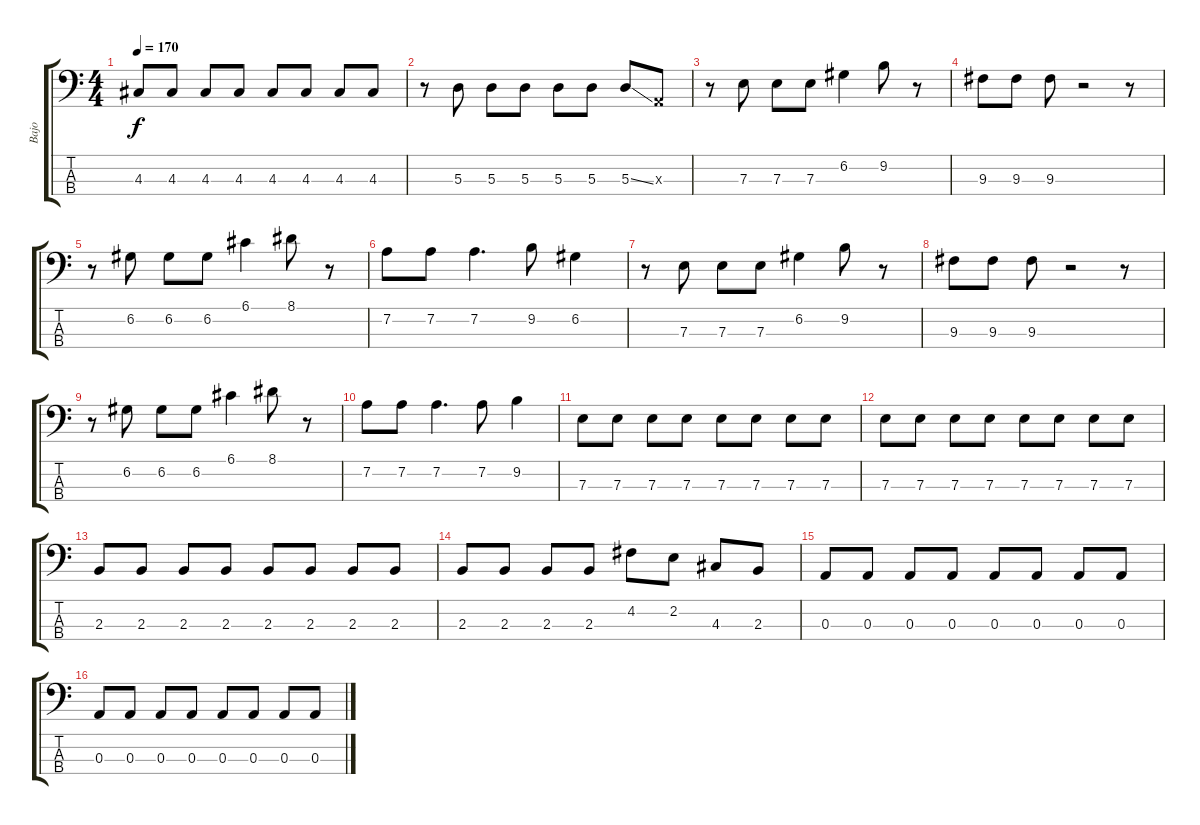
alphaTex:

\track ("Bajo" "Bajo") {instrument electricbassfinger}
\staff {score tabs}
\tuning (G2 D2 A1 E1) {hide}
\ts (4 4)
\tempo 170
\clef f4
\ks c
4.3.8{dy f} 4.3.8 4.3.8 4.3.8 4.3.8 4.3.8 4.3.8 4.3.8 |
r.8 5.3.8 5.3.8 5.3.8 5.3.8 5.3.8 5.3{ss}.8 0.3{x}.8 |
r.8 7.3.8 7.3.8 7.3.8 6.2.4 9.2.8 r.8 |
9.3.8 9.3.8 9.3.8 r.2 r.8 |
r.8 6.2.8 6.2.8 6.2.8 6.1.4 8.1.8 r.8 |
7.2.8 7.2.8 7.2.4{d} 9.2.8 6.2.4 |
r.8 7.3.8 7.3.8 7.3.8 6.2.4 9.2.8 r.8 |
9.3.8 9.3.8 9.3.8 r.2 r.8 |
r.8 6.2.8 6.2.8 6.2.8 6.1.4 8.1.8 r.8 |
7.2.8 7.2.8 7.2.4{d} 7.2.8 9.2.4 |
7.3.8 7.3.8 7.3.8 7.3.8 7.3.8 7.3.8 7.3.8 7.3.8 |
7.3.8 7.3.8 7.3.8 7.3.8 7.3.8 7.3.8 7.3.8 7.3.8 |
2.3.8 2.3.8 2.3.8 2.3.8 2.3.8 2.3.8 2.3.8 2.3.8 |
2.3.8 2.3.8 2.3.8 2.3.8 4.2.8 2.2.8 4.3.8 2.3.8 |
0.3.8 0.3.8 0.3.8 0.3.8 0.3.8 0.3.8 0.3.8 0.3.8 |
0.3.8 0.3.8 0.3.8 0.3.8 0.3.8 0.3.8 0.3.8 0.3.8
